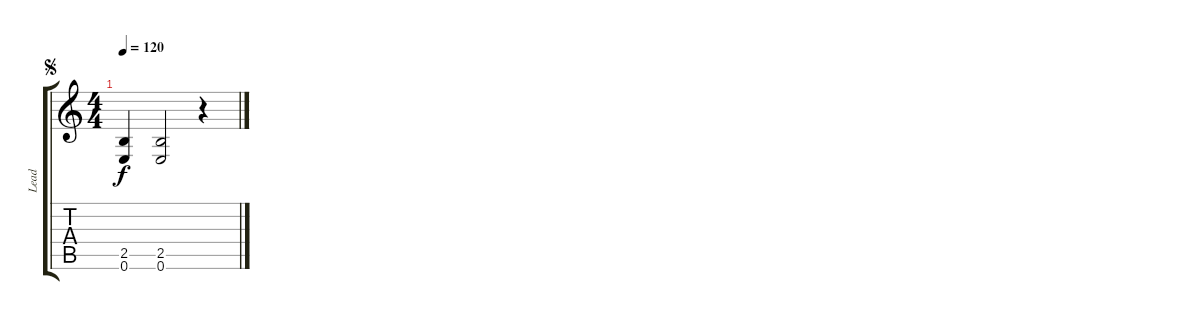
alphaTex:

\track ("Lead" "Lead") {instrument electricguitarclean}
\staff {score tabs}
\tuning (E4 B3 G3 D3 A2 E2) {hide}
\ts (4 4)
\jump segno
\tempo 120
\clef g2
\ks c
(2.5 0.6).4{dy f} (2.5 0.6).2 r.4
